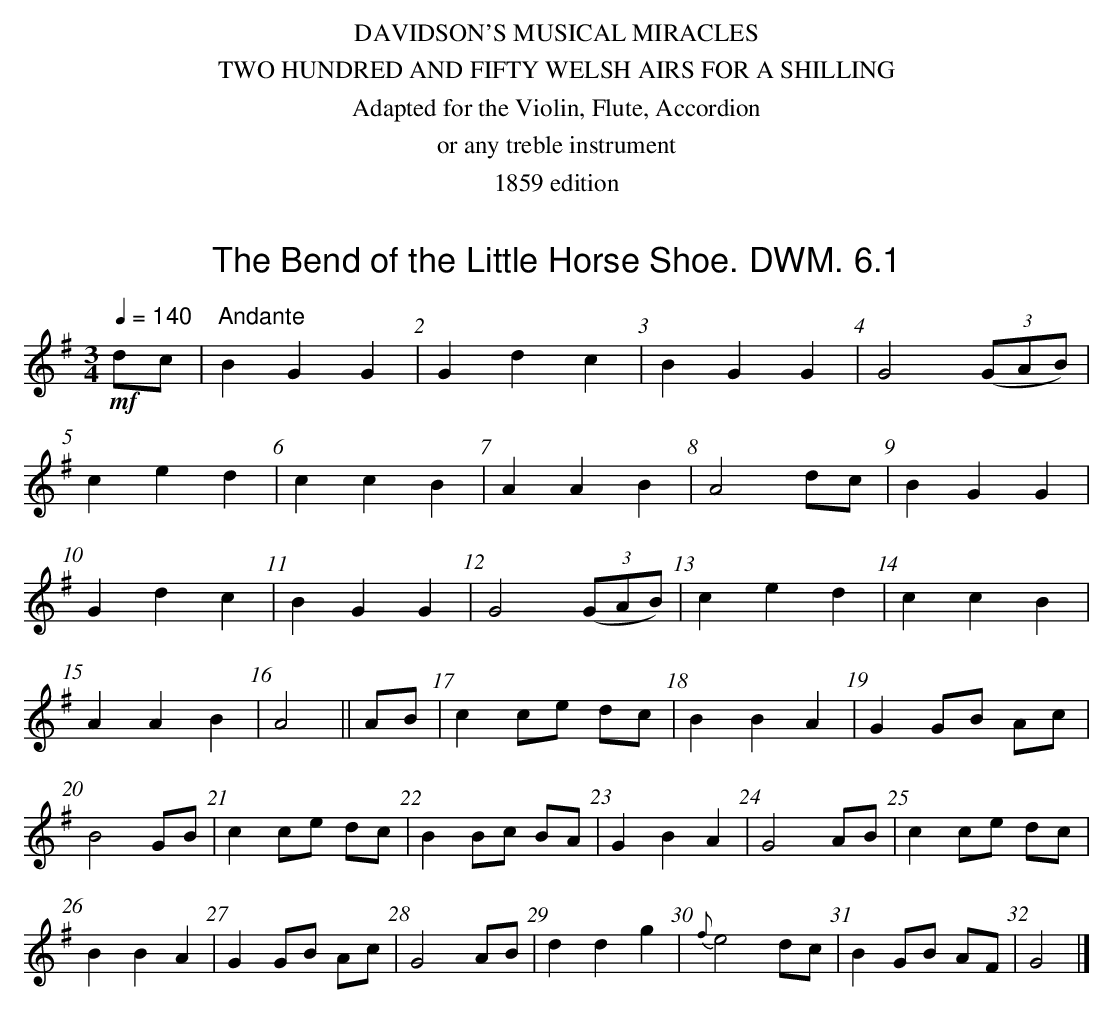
X:1
T:Bend of the Little Horse Shoe. DWM. 6.1, The
M:3/4
L:1/8
Q:1/4=140 "    Andante"
K:G
!mf!dc|B2G2G2|G2d2c2|B2G2G2|G4 ((3GAB)|
c2e2d2|c2c2B2|A2A2B2|A4 dc|B2G2G2|
G2d2c2|B2G2G2|G4 ((3GAB)|c2e2d2|c2c2B2|
A2A2B2|A4||AB|c2 ce dc|B2B2A2|G2 GB Ac|
B4 GB|c2 ce dc|B2 Bc BA|G2B2A2|G4 AB|c2 ce dc|
B2B2A2|G2GB Ac|G4 AB|d2d2g2|{f}e4 dc|B2 GB AF|G4|]
